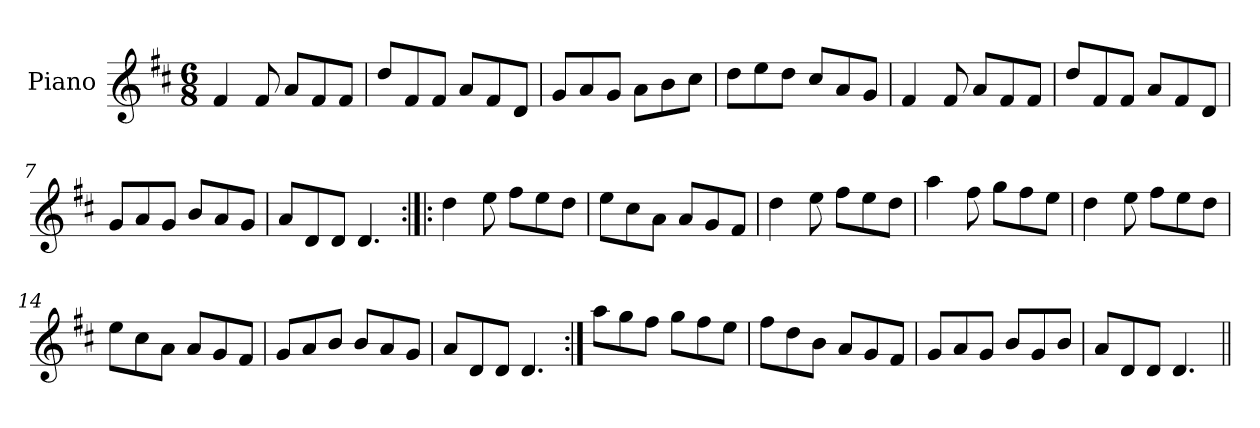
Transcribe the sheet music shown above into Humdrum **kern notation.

**kern
*part1
*staff1
*I"Piano
*I'Pno
*clefG2
*k[f#c#]
*D:
*M6/8
=1
4f#/
8f#/
8a/L
8f#/
8f#/J
=2
8dd/L
8f#/
8f#/J
8a/L
8f#/
8d/J
=3
8g/L
8a/
8g/J
8a\L
8b\
8cc#\J
=4
8dd\L
8ee\
8dd\J
8cc#/L
8a/
8g/J
=5
4f#/
8f#/
8a/L
8f#/
8f#/J
=6
8dd/L
8f#/
8f#/J
8a/L
8f#/
8d/J
=7
8g/L
8a/
8g/J
8b/L
8a/
8g/J
=8
8a/L
8d/
8d/J
4.d/
=9:|!|:
4dd\
8ee\
8ff#\L
8ee\
8dd\J
=10
8ee\L
8cc#\
8a\J
8a/L
8g/
8f#/J
=11
4dd\
8ee\
8ff#\L
8ee\
8dd\J
=12
4aa\
8ff#\
8gg\L
8ff#\
8ee\J
=13
4dd\
8ee\
8ff#\L
8ee\
8dd\J
=14
8ee\L
8cc#\
8a\J
8a/L
8g/
8f#/J
=15
8g/L
8a/
8b/J
8b/L
8a/
8g/J
=16
8a/L
8d/
8d/J
4.d/
=17:|!
8aa\L
8gg\
8ff#\J
8gg\L
8ff#\
8ee\J
=18
8ff#\L
8dd\
8b\J
8a/L
8g/
8f#/J
=19
8g/L
8a/
8g/J
8b/L
8g/
8b/J
=20
8a/L
8d/
8d/J
4.d/
=||
*-
